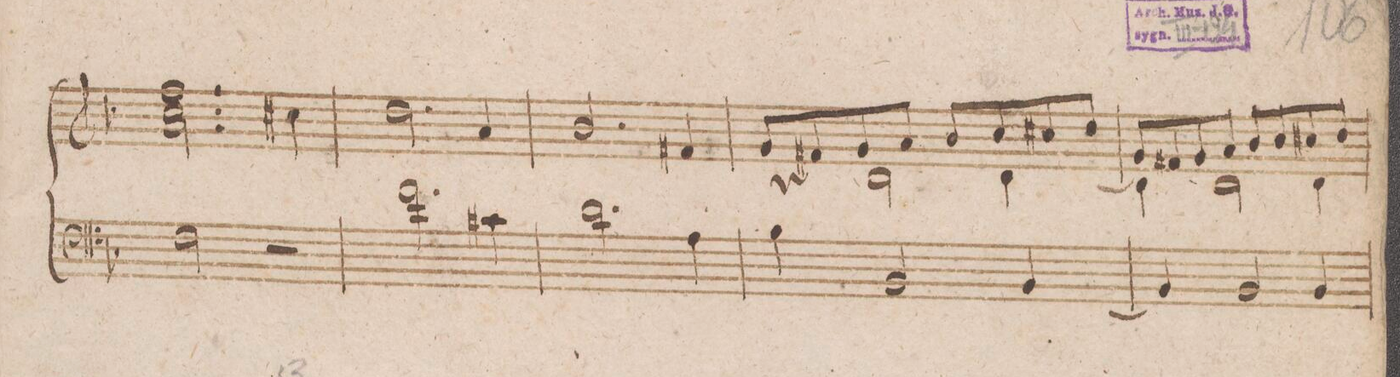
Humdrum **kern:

**kern
*I"Organo.
*clefF4
*k[b-]
*met(c)
*M4/4
2F\
2r
=9
2.f\
4c#X\
=10
2.d\
4A\
=11
4B-\
2BB-/
[<4BB-/
=12
4BB-/]
2BB-/
4BB-/
=13
*-
